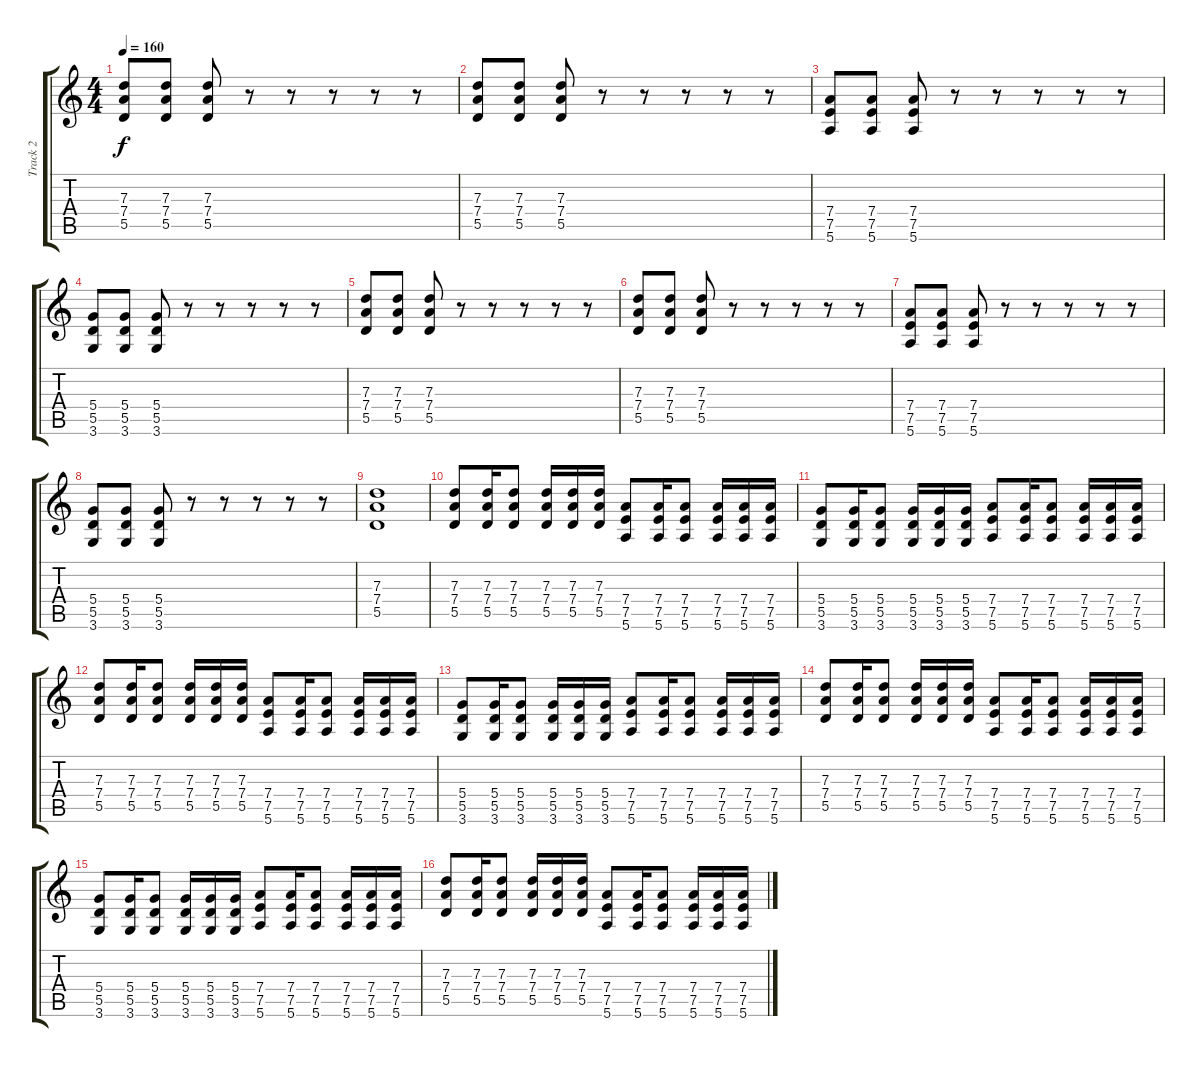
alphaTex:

\track ("Track 2" "Track 2") {instrument distortionguitar}
\staff {score tabs}
\tuning (E4 B3 G3 D3 A2 E2) {hide}
\ts (4 4)
\tempo 160
\clef g2
\ks c
(7.3 7.4 5.5).8{dy f instrument distortionguitar} (7.3 7.4 5.5).8 (7.3 7.4 5.5).8 r.8 r.8 r.8 r.8 r.8 |
(7.3 7.4 5.5).8 (7.3 7.4 5.5).8 (7.3 7.4 5.5).8 r.8 r.8 r.8 r.8 r.8 |
(7.4 7.5 5.6).8 (7.4 7.5 5.6).8 (7.4 7.5 5.6).8 r.8 r.8 r.8 r.8 r.8 |
(5.4 5.5 3.6).8 (5.4 5.5 3.6).8 (5.4 5.5 3.6).8 r.8 r.8 r.8 r.8 r.8 |
(7.3 7.4 5.5).8 (7.3 7.4 5.5).8 (7.3 7.4 5.5).8 r.8 r.8 r.8 r.8 r.8 |
(7.3 7.4 5.5).8 (7.3 7.4 5.5).8 (7.3 7.4 5.5).8 r.8 r.8 r.8 r.8 r.8 |
(7.4 7.5 5.6).8 (7.4 7.5 5.6).8 (7.4 7.5 5.6).8 r.8 r.8 r.8 r.8 r.8 |
(5.4 5.5 3.6).8 (5.4 5.5 3.6).8 (5.4 5.5 3.6).8 r.8 r.8 r.8 r.8 r.8 |
(7.3 7.4 5.5).1 |
(7.3 7.4 5.5).8 (7.3 7.4 5.5).16 (7.3 7.4 5.5).8 (7.3 7.4 5.5).16 (7.3 7.4 5.5).16 (7.3 7.4 5.5).16 (7.4 7.5 5.6).8 (7.4 7.5 5.6).16 (7.4 7.5 5.6).8 (7.4 7.5 5.6).16 (7.4 7.5 5.6).16 (7.4 7.5 5.6).16 |
(5.4 5.5 3.6).8 (5.4 5.5 3.6).16 (5.4 5.5 3.6).8 (5.4 5.5 3.6).16 (5.4 5.5 3.6).16 (5.4 5.5 3.6).16 (7.4 7.5 5.6).8 (7.4 7.5 5.6).16 (7.4 7.5 5.6).8 (7.4 7.5 5.6).16 (7.4 7.5 5.6).16 (7.4 7.5 5.6).16 |
(7.3 7.4 5.5).8 (7.3 7.4 5.5).16 (7.3 7.4 5.5).8 (7.3 7.4 5.5).16 (7.3 7.4 5.5).16 (7.3 7.4 5.5).16 (7.4 7.5 5.6).8 (7.4 7.5 5.6).16 (7.4 7.5 5.6).8 (7.4 7.5 5.6).16 (7.4 7.5 5.6).16 (7.4 7.5 5.6).16 |
(5.4 5.5 3.6).8 (5.4 5.5 3.6).16 (5.4 5.5 3.6).8 (5.4 5.5 3.6).16 (5.4 5.5 3.6).16 (5.4 5.5 3.6).16 (7.4 7.5 5.6).8 (7.4 7.5 5.6).16 (7.4 7.5 5.6).8 (7.4 7.5 5.6).16 (7.4 7.5 5.6).16 (7.4 7.5 5.6).16 |
(7.3 7.4 5.5).8 (7.3 7.4 5.5).16 (7.3 7.4 5.5).8 (7.3 7.4 5.5).16 (7.3 7.4 5.5).16 (7.3 7.4 5.5).16 (7.4 7.5 5.6).8 (7.4 7.5 5.6).16 (7.4 7.5 5.6).8 (7.4 7.5 5.6).16 (7.4 7.5 5.6).16 (7.4 7.5 5.6).16 |
(5.4 5.5 3.6).8 (5.4 5.5 3.6).16 (5.4 5.5 3.6).8 (5.4 5.5 3.6).16 (5.4 5.5 3.6).16 (5.4 5.5 3.6).16 (7.4 7.5 5.6).8 (7.4 7.5 5.6).16 (7.4 7.5 5.6).8 (7.4 7.5 5.6).16 (7.4 7.5 5.6).16 (7.4 7.5 5.6).16 |
(7.3 7.4 5.5).8 (7.3 7.4 5.5).16 (7.3 7.4 5.5).8 (7.3 7.4 5.5).16 (7.3 7.4 5.5).16 (7.3 7.4 5.5).16 (7.4 7.5 5.6).8 (7.4 7.5 5.6).16 (7.4 7.5 5.6).8 (7.4 7.5 5.6).16 (7.4 7.5 5.6).16 (7.4 7.5 5.6).16
